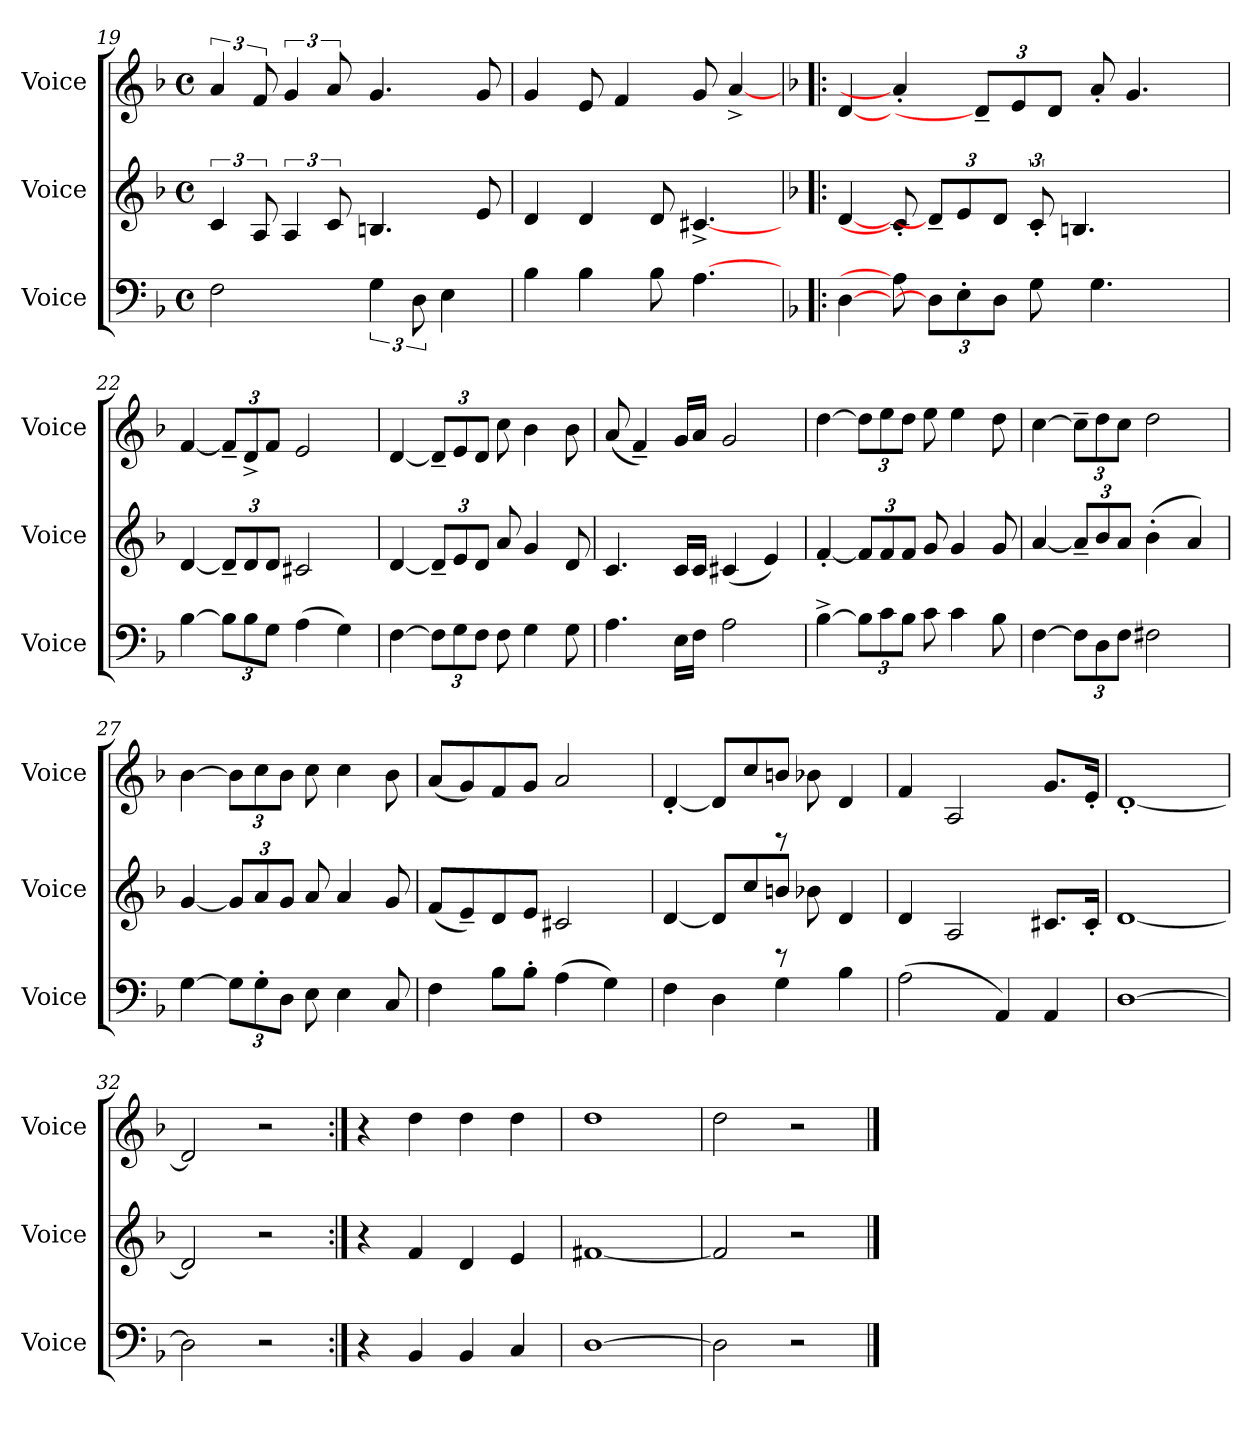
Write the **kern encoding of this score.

**kern	**kern	**kern
*part3	*part2	*part1
*staff3	*staff2	*staff1
*I"Voice	*I"Voice	*I"Voice
*I'Voice	*I'Voice	*I'Voice
!!LO:LB:g=z
*clefF4	*clefG2	*clefG2
*k[b-]	*k[b-]	*k[b-]
*M4/4	*M4/4	*M4/4
*met(c)	*met(c)	*met(c)
=19	=19	=19
2F\	6c/	6a/
.	12A/	12f/
.	6A/	6g/
.	12c/	12a/
6G\	4.Bn/	4.g/
12D\	.	.
4E\	.	.
.	8e/	8g/
=20	=20	=20
4B-\	4d/	4g/
4B-\	4d/	8e/
.	.	4f/
8B-\	8d/	.
[4.A\	[4.c#X^</	8g/
.	.	[4a^</
!!LO:PB:g=z
=21!|:	=21!|:	=21!|:
*k[b-]	*k[b-]	*k[b-]
[>4D\	[<4d/	[<4d/
8A\]	8c#'</]	4a'</]
12D\L]	12d~</L]	.
12E'<\	12e/	.
.	.	12d~</L]
12D\J	12d/J	.
.	.	12e/
8G\	12c'</	.
.	.	12d/J
.	4.Bn/	.
4.G\	.	8a'</
.	.	4.g/
.	6ryy	.
8ryy	.	.
=22	=22	=22
[>4B-\	[<4d/	[<4f/
12B-\L]	12d~</L]	12f~</L]
12B-\	12d/	12d^</
12G\J	12d/J	12f/J
(>4A\	2c#X/	2e/
4G\)	.	.
=23	=23	=23
[>4F\	[<4d/	[<4d/
12F\L]	12d~</L]	12d~</L]
12G\	12e/	12e/
12F\J	12d/J	12d/J
8F\	8a/	8cc\
4G\	4g/	4b-\
8G\	8d/	8b-\
=24	=24	=24
4.A\	4.c/	(<8a/
.	.	4f~</)
16E\LL	16c/LL	16g/LL
16F\JJ	16c/JJ	16a/JJ
2A\	(<4c#X/	2g/
.	4e/)	.
!!LO:LB:g=z
=25	=25	=25
[>4B-^>\	[<4f'</	[>4dd\
12B-\L]	12f/L]	12dd\L]
12c\	12f/	12ee\
12B-\J	12f/J	12dd\J
8c\	8g/	8ee\
4c\	4g/	4ee\
8B-\	8g/	8dd\
=26	=26	=26
[>4F\	[<4a/	[>4cc\
12F\L]	12a~</L]	12cc~<\L]
12D\	12b-/	12dd\
12F\J	12a/J	12cc\J
2F#X\	(>4b-'<'<\	2dd\
.	4a/)	.
=27	=27	=27
[>4G\	[<4g/	[>4b-\
12G\L]	12g/L]	12b-\L]
12G'<\	12a/	12cc\
12D\J	12g/J	12b-\J
8E\	8a/	8cc\
4E\	4a/	4cc\
8C/	8g/	8b-\
=28	=28	=28
4F\	(<8f/L	(<8a/L
.	8e~</)	8g/)
8B-\L	8d/	8f/
8B-'>\J	8e/J	8g/J
(>4A\	2c#X/	2a/
4G\)	.	.
!!LO:LB:g=z
=29	=29	=29
*	*^	*^
4F\	[<4d/	2ryy	[<4d'</	2ryy
4D\	8d/L]	.	8d/L]	.
.	8cc/	.	8cc/	.
4G\	8bn/J	8rD	8bn/J	8rD
.	8b-X\	4.ryy	8b-X\	4.ryy
4B-\	4d/	.	4d/	.
*	*v	*v	*	*
*	*	*v	*v
=30	=30	=30
(>2A\	4d/	4f/
.	2A/	2A/
4AA/)	.	.
4AA/	8.c#X/L	8.g/L
.	16c#'</Jk	16e'</Jk
=31	=31	=31
[>1D	[<1d	[<1d'<
=32	=32	=32
2D\]	2d/]	2d/]
2r	2rcc	2r
!!LO:LB:g=z
=33:|!	=33:|!	=33:|!
4r	4r	4r
4BB-/	4f/	4dd\
4BB-/	4d/	4dd\
4C/	4e/	4dd\
=34	=34	=34
[>1D	[<1f#X	1dd
=35	=35	=35
2D\]	2f#/]	2dd\
2rE	2r	2rcc
==	==	==
*-	*-	*-
